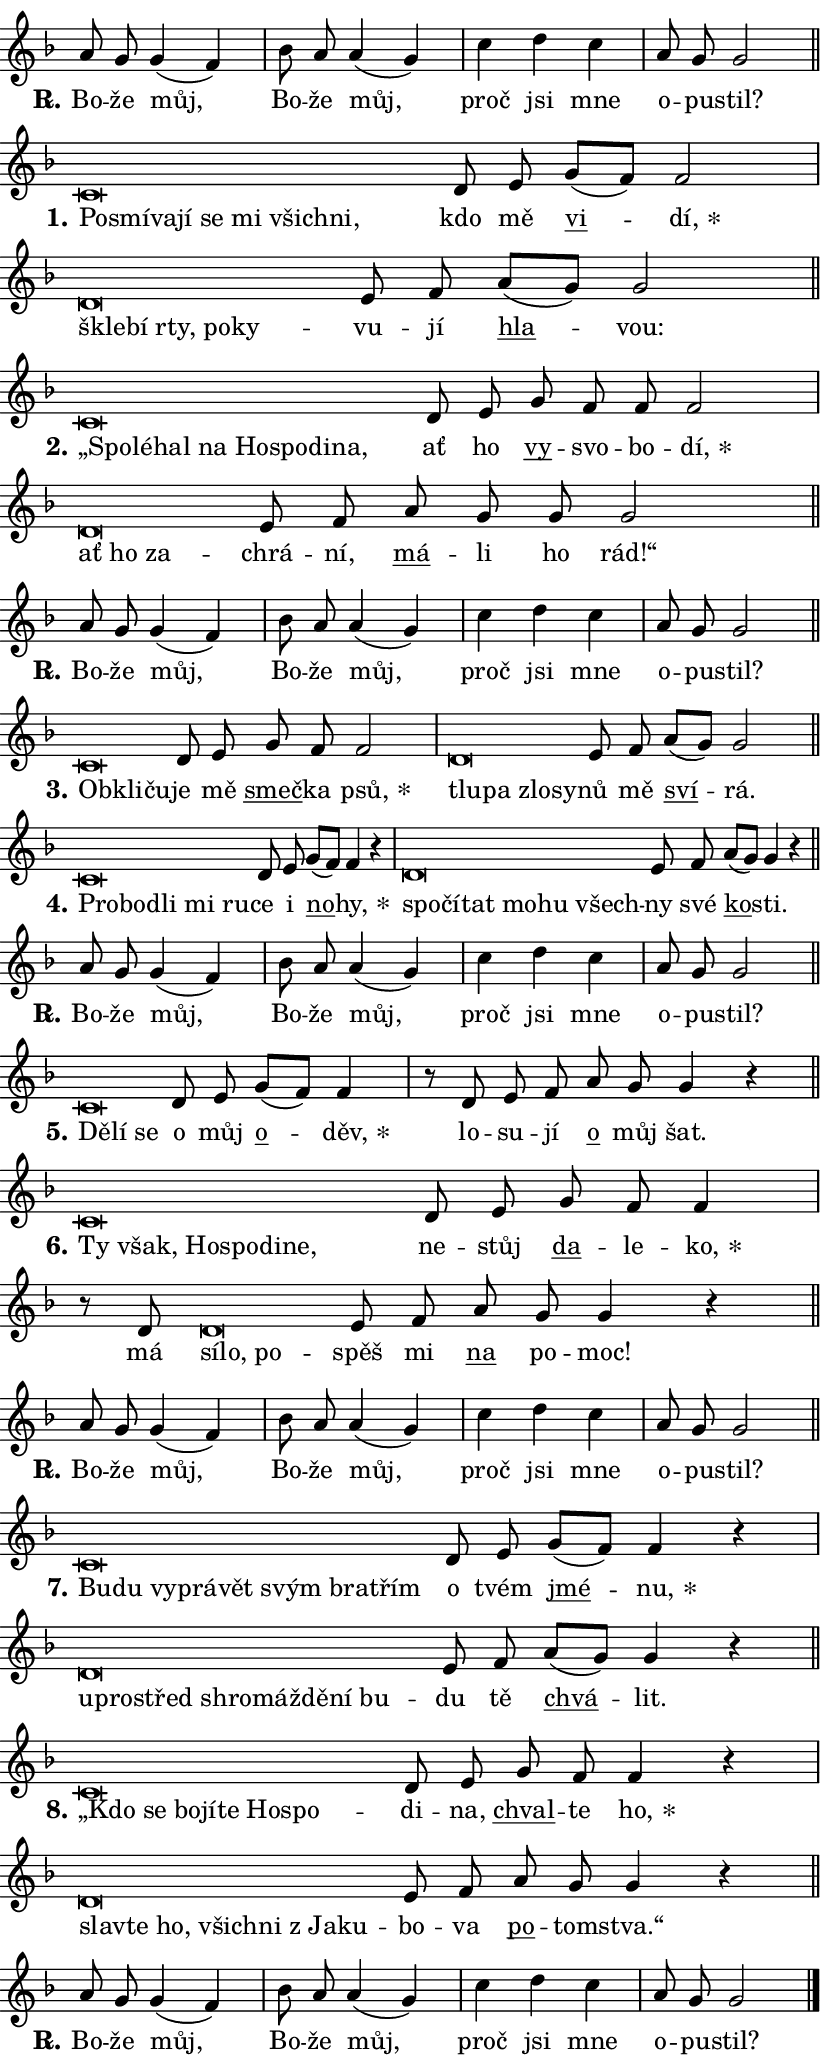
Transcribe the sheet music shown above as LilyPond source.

\version "2.24.0"
\header { tagline = "" }
\paper {
  indent = 0\cm
  top-margin = 0\cm
  right-margin = 0.13\cm % to fit lyric hyphens
  bottom-margin = 0\cm
  left-margin = 0\cm
  paper-width = 14\cm
  page-breaking = #ly:one-page-breaking
  system-system-spacing.basic-distance = #11
  score-system-spacing.basic-distance = #11
  ragged-last = ##f
}


%% Author: Thomas Morley
%% https://lists.gnu.org/archive/html/lilypond-user/2020-05/msg00002.html
#(define (line-position grob)
"Returns position of @var[grob} in current system:
   @code{'start}, if at first time-step
   @code{'end}, if at last time-step
   @code{'middle} otherwise
"
  (let* ((col (ly:item-get-column grob))
         (ln (ly:grob-object col 'left-neighbor))
         (rn (ly:grob-object col 'right-neighbor))
         (col-to-check-left (if (ly:grob? ln) ln col))
         (col-to-check-right (if (ly:grob? rn) rn col))
         (break-dir-left
           (and
             (ly:grob-property col-to-check-left 'non-musical #f)
             (ly:item-break-dir col-to-check-left)))
         (break-dir-right
           (and
             (ly:grob-property col-to-check-right 'non-musical #f)
             (ly:item-break-dir col-to-check-right))))
        (cond ((eqv? 1 break-dir-left) 'start)
              ((eqv? -1 break-dir-right) 'end)
              (else 'middle))))

#(define (tranparent-at-line-position vctor)
  (lambda (grob)
  "Relying on @code{line-position} select the relevant enry from @var{vctor}.
Used to determine transparency,"
    (case (line-position grob)
      ((end) (not (vector-ref vctor 0)))
      ((middle) (not (vector-ref vctor 1)))
      ((start) (not (vector-ref vctor 2))))))

noteHeadBreakVisibility =
#(define-music-function (break-visibility)(vector?)
"Makes @code{NoteHead}s transparent relying on @var{break-visibility}"
#{
  \override NoteHead.transparent =
    #(tranparent-at-line-position break-visibility)
#})

#(define delete-ledgers-for-transparent-note-heads
  (lambda (grob)
    "Reads whether a @code{NoteHead} is transparent.
If so this @code{NoteHead} is removed from @code{'note-heads} from
@var{grob}, which is supposed to be @code{LedgerLineSpanner}.
As a result ledgers are not printed for this @code{NoteHead}"
    (let* ((nhds-array (ly:grob-object grob 'note-heads))
           (nhds-list
             (if (ly:grob-array? nhds-array)
                 (ly:grob-array->list nhds-array)
                 '()))
           ;; Relies on the transparent-property being done before
           ;; Staff.LedgerLineSpanner.after-line-breaking is executed.
           ;; This is fragile ...
           (to-keep
             (remove
               (lambda (nhd)
                 (ly:grob-property nhd 'transparent #f))
               nhds-list)))
      ;; TODO find a better method to iterate over grob-arrays, similiar
      ;; to filter/remove etc for lists
      ;; For now rebuilt from scratch
      (set! (ly:grob-object grob 'note-heads)  '())
      (for-each
        (lambda (nhd)
          (ly:pointer-group-interface::add-grob grob 'note-heads nhd))
        to-keep))))

squashNotes = {
  \override NoteHead.X-extent = #'(-0.2 . 0.2)
  \override NoteHead.Y-extent = #'(-0.75 . 0)
  \override NoteHead.stencil =
    #(lambda (grob)
       (let ((pos (ly:grob-property grob 'staff-position)))
         (begin
           (if (< pos -7) (display "ERROR: Lower brevis then expected\n") (display ""))
           (if (<= pos -6) ly:text-interface::print ly:note-head::print))))
}
unSquashNotes = {
  \revert NoteHead.X-extent
  \revert NoteHead.Y-extent
  \revert NoteHead.stencil
}

hideNotes = \noteHeadBreakVisibility #begin-of-line-visible
unHideNotes = \noteHeadBreakVisibility #all-visible

% work-around for resetting accidentals
% https://lilypond.org/doc/v2.23/Documentation/notation/displaying-rhythms#unmetered-music
cadenzaMeasure = {
  \cadenzaOff
  \partial 1024 s1024
  \cadenzaOn
}

#(define-markup-command (accent layout props text) (markup?)
  "Underline accented syllable"
  (interpret-markup layout props
    #{\markup \override #'(offset . 4.3) \underline { #text }#}))

responsum = \markup \concat {
  "R" \hspace #-1.05 \path #0.1 #'((moveto 0 0.07) (lineto 0.9 0.8)) \hspace #0.05 "."
}

spaceSize = #0.6828661417322834 % exact space size for TeX Gyre Schola

\layout {
  \context {
    \Staff
    \remove "Time_signature_engraver"
    \override LedgerLineSpanner.after-line-breaking = #delete-ledgers-for-transparent-note-heads
  }
  \context {
    \Lyrics {
      \override LyricSpace.minimum-distance = \spaceSize
      \override LyricText.font-name = #"TeX Gyre Schola"
      \override LyricText.font-size = 1
      \override StanzaNumber.font-name = #"TeX Gyre Schola Bold"
      \override StanzaNumber.font-size = 1
    }
  }
  \context {
    \Score 
    \override NoteHead.text =
      #(lambda (grob) 
        (let ((pos (ly:grob-property grob 'staff-position)))
          #{\markup {
            \combine
              \halign #-0.55 \raise #(if (= pos -6) 0 0.5) \override #'(thickness . 2) \draw-line #'(3.2 . 0)
              \musicglyph "noteheads.sM1"
          }#}))
  }
}

% magnetic-lyrics.ily
%
%   written by
%     Jean Abou Samra <jean@abou-samra.fr>
%     Werner Lemberg <wl@gnu.org>
%
%   adapted by
%     Jiri Hon <jiri.hon@gmail.com>
%
% Version 2022-Apr-15

% https://www.mail-archive.com/lilypond-user@gnu.org/msg149350.html

#(define (Left_hyphen_pointer_engraver context)
   "Collect syllable-hyphen-syllable occurrences in lyrics and store
them in properties.  This engraver only looks to the left.  For
example, if the lyrics input is @code{foo -- bar}, it does the
following.

@itemize @bullet
@item
Set the @code{text} property of the @code{LyricHyphen} grob between
@q{foo} and @q{bar} to @code{foo}.

@item
Set the @code{left-hyphen} property of the @code{LyricText} grob with
text @q{foo} to the @code{LyricHyphen} grob between @q{foo} and
@q{bar}.
@end itemize

Use this auxiliary engraver in combination with the
@code{lyric-@/text::@/apply-@/magnetic-@/offset!} hook."
   (let ((hyphen #f)
         (text #f))
     (make-engraver
      (acknowledgers
       ((lyric-syllable-interface engraver grob source-engraver)
        (set! text grob)))
      (end-acknowledgers
       ((lyric-hyphen-interface engraver grob source-engraver)
        ;(when (not (grob::has-interface grob 'lyric-space-interface))
          (set! hyphen grob)));)
      ((stop-translation-timestep engraver)
       (when (and text hyphen)
         (ly:grob-set-object! text 'left-hyphen hyphen))
       (set! text #f)
       (set! hyphen #f)))))

#(define (lyric-text::apply-magnetic-offset! grob)
   "If the space between two syllables is less than the value in
property @code{LyricText@/.details@/.squash-threshold}, move the right
syllable to the left so that it gets concatenated with the left
syllable.

Use this function as a hook for
@code{LyricText@/.after-@/line-@/breaking} if the
@code{Left_@/hyphen_@/pointer_@/engraver} is active."
   (let ((hyphen (ly:grob-object grob 'left-hyphen #f)))
     (when hyphen
       (let ((left-text (ly:spanner-bound hyphen LEFT)))
         (when (grob::has-interface left-text 'lyric-syllable-interface)
           (let* ((common (ly:grob-common-refpoint grob left-text X))
                  (this-x-ext (ly:grob-extent grob common X))
                  (left-x-ext
                   (begin
                     ;; Trigger magnetism for left-text.
                     (ly:grob-property left-text 'after-line-breaking)
                     (ly:grob-extent left-text common X)))
                  ;; `delta` is the gap width between two syllables.
                  (delta (- (interval-start this-x-ext)
                            (interval-end left-x-ext)))
                  (details (ly:grob-property grob 'details))
                  (threshold (assoc-get 'squash-threshold details 0.2)))
             (when (< delta threshold)
               (let* (;; We have to manipulate the input text so that
                      ;; ligatures crossing syllable boundaries are not
                      ;; disabled.  For languages based on the Latin
                      ;; script this is essentially a beautification.
                      ;; However, for non-Western scripts it can be a
                      ;; necessity.
                      (lt (ly:grob-property left-text 'text))
                      (rt (ly:grob-property grob 'text))
                      (is-space (grob::has-interface hyphen 'lyric-space-interface))
                      (space (if is-space " " ""))
                      (extra-delta (if is-space spaceSize 0))
                      ;; Append new syllable.
                      (ltrt-space (if (and (string? lt) (string? rt))
                                (string-append lt space rt)
                                (make-concat-markup (list lt space rt))))
                      ;; Right-align `ltrt` to the right side.
                      (ltrt-space-markup (grob-interpret-markup
                               grob
                               (make-translate-markup
                                (cons (interval-length this-x-ext) 0)
                                (make-right-align-markup ltrt-space)))))
                 (begin
                   ;; Don't print `left-text`.
                   (ly:grob-set-property! left-text 'stencil #f)
                   ;; Set text and stencil (which holds all collected
                   ;; syllables so far) and shift it to the left.
                   (ly:grob-set-property! grob 'text ltrt-space)
                   (ly:grob-set-property! grob 'stencil ltrt-space-markup)
                   (ly:grob-translate-axis! grob (- (- delta extra-delta)) X))))))))))


#(define (lyric-hyphen::displace-bounds-first grob)
   ;; Make very sure this callback isn't triggered too early.
   (let ((left (ly:spanner-bound grob LEFT))
         (right (ly:spanner-bound grob RIGHT)))
     (ly:grob-property left 'after-line-breaking)
     (ly:grob-property right 'after-line-breaking)
     (ly:lyric-hyphen::print grob)))

squashThreshold = #0.4

\layout {
  \context {
    \Lyrics
    \consists #Left_hyphen_pointer_engraver
    \override LyricText.after-line-breaking =
      #lyric-text::apply-magnetic-offset!
    \override LyricHyphen.stencil = #lyric-hyphen::displace-bounds-first
    \override LyricText.details.squash-threshold = \squashThreshold
    \override LyricHyphen.minimum-distance = 0
    \override LyricHyphen.minimum-length = \squashThreshold
  }
}

squashText = \override LyricText.details.squash-threshold = 9999
unSquashText = \override LyricText.details.squash-threshold = \squashThreshold

leftText = \override LyricText.self-alignment-X = #LEFT
unLeftText = \revert LyricText.self-alignment-X

starOffset = #(lambda (grob) 
                (let ((x_offset (ly:self-alignment-interface::aligned-on-x-parent grob)))
                  (if (= x_offset 0) 0 (+ x_offset 1.2))))

star = #(define-music-function (syllable)(string?)
"Append star separator at the end of a syllable"
#{
  \once \override LyricText.X-offset = #starOffset
  \lyricmode { \markup {
    #syllable
    \override #'((font-name . "TeX Gyre Schola Bold")) \hspace #0.2 \lower #0.65 \larger "*"
  } }
#})

starAccent = #(define-music-function (syllable)(string?)
"Append star separator at the end of a syllable and make accent"
#{
  \once \override LyricText.X-offset = #starOffset
  \lyricmode { \markup {
    \accent #syllable
    \override #'((font-name . "TeX Gyre Schola Bold")) \hspace #0.2 \lower #0.65 \larger "*"
  } }
#})

breath = #(define-music-function (syllable)(string?)
"Append breathing indicator at the end of a syllable"
#{
  \lyricmode { \markup { #syllable "+" } }
#})

optionalBreath = #(define-music-function (syllable)(string?)
"Append optional breathing indicator at the end of a syllable"
#{
  \lyricmode { \markup { #syllable "(+)" } }
#})


\score {
    <<
        \new Voice = "melody" { \cadenzaOn \key f \major \relative { a'8 g g4( f) \cadenzaMeasure \bar "|" bes8 a a4( g) \cadenzaMeasure \bar "|" c d c \cadenzaMeasure \bar "|" a8 g g2 \cadenzaMeasure \bar "||" \break } }
        \new Lyrics \lyricsto "melody" { \lyricmode { \set stanza = \responsum
Bo -- že můj, Bo -- že můj, proč jsi mne o -- pu -- stil? } }
    >>
    \layout {}
}

\score {
    <<
        \new Voice = "melody" { \cadenzaOn \key f \major \relative { \squashNotes c'\breve*1/16 \hideNotes \breve*1/16 \bar "" \breve*1/16 \bar "" \breve*1/16 \bar "" \breve*1/16 \bar "" \breve*1/16 \bar "" \breve*1/16 \breve*1/16 \bar "" \unHideNotes \unSquashNotes d8 e \bar "" g[( f)] f2 \cadenzaMeasure \bar "|" \squashNotes d\breve*1/16 \hideNotes \breve*1/16 \bar "" \breve*1/16 \bar "" \breve*1/16 \breve*1/16 \bar "" \unHideNotes \unSquashNotes e8 f \bar "" a[( g)] g2 \cadenzaMeasure \bar "||" \break } }
        \new Lyrics \lyricsto "melody" { \lyricmode { \set stanza = "1."
\leftText Po -- \squashText smí -- va -- jí se mi všich -- ni, \unLeftText \unSquashText kdo mě \markup \accent vi -- \star dí, \leftText škle -- \squashText bí rty, po -- ky -- \unLeftText \unSquashText vu -- jí \markup \accent hla -- vou: } }
    >>
    \layout {}
}

\score {
    <<
        \new Voice = "melody" { \cadenzaOn \key f \major \relative { \squashNotes c'\breve*1/16 \hideNotes \breve*1/16 \bar "" \breve*1/16 \bar "" \breve*1/16 \bar "" \breve*1/16 \bar "" \breve*1/16 \bar "" \breve*1/16 \breve*1/16 \bar "" \unHideNotes \unSquashNotes d8 e \bar "" g f f f2 \cadenzaMeasure \bar "|" \squashNotes d\breve*1/16 \hideNotes \breve*1/16 \breve*1/16 \bar "" \unHideNotes \unSquashNotes e8 f \bar "" a g g g2 \cadenzaMeasure \bar "||" \break } }
        \new Lyrics \lyricsto "melody" { \lyricmode { \set stanza = "2."
\leftText „Spo -- \squashText lé -- hal na Ho -- spo -- di -- na, \unLeftText \unSquashText ať ho \markup \accent vy -- svo -- bo -- \star dí, \leftText ať \squashText ho za -- \unLeftText \unSquashText chrá -- ní, \markup \accent má -- li ho rád!“ } }
    >>
    \layout {}
}

\score {
    <<
        \new Voice = "melody" { \cadenzaOn \key f \major \relative { a'8 g g4( f) \cadenzaMeasure \bar "|" bes8 a a4( g) \cadenzaMeasure \bar "|" c d c \cadenzaMeasure \bar "|" a8 g g2 \cadenzaMeasure \bar "||" \break } }
        \new Lyrics \lyricsto "melody" { \lyricmode { \set stanza = \responsum
Bo -- že můj, Bo -- že můj, proč jsi mne o -- pu -- stil? } }
    >>
    \layout {}
}

\score {
    <<
        \new Voice = "melody" { \cadenzaOn \key f \major \relative { \squashNotes c'\breve*1/16 \hideNotes \breve*1/16 \breve*1/16 \bar "" \unHideNotes \unSquashNotes d8 e \bar "" g f f2 \cadenzaMeasure \bar "|" \squashNotes d\breve*1/16 \hideNotes \breve*1/16 \bar "" \breve*1/16 \breve*1/16 \bar "" \unHideNotes \unSquashNotes e8 f \bar "" a[( g)] g2 \cadenzaMeasure \bar "||" \break } }
        \new Lyrics \lyricsto "melody" { \lyricmode { \set stanza = "3."
\leftText Ob -- \squashText kli -- ču -- \unLeftText \unSquashText je mě \markup \accent smeč -- ka \star psů, \leftText tlu -- \squashText pa zlo -- sy -- \unLeftText \unSquashText nů mě \markup \accent sví -- rá. } }
    >>
    \layout {}
}

\score {
    <<
        \new Voice = "melody" { \cadenzaOn \key f \major \relative { \squashNotes c'\breve*1/16 \hideNotes \breve*1/16 \bar "" \breve*1/16 \bar "" \breve*1/16 \breve*1/16 \bar "" \unHideNotes \unSquashNotes d8 e \bar "" g[( f)] f4 r \cadenzaMeasure \bar "|" \squashNotes d\breve*1/16 \hideNotes \breve*1/16 \bar "" \breve*1/16 \bar "" \breve*1/16 \bar "" \breve*1/16 \breve*1/16 \bar "" \unHideNotes \unSquashNotes e8 f \bar "" a[( g)] g4 r \cadenzaMeasure \bar "||" \break } }
        \new Lyrics \lyricsto "melody" { \lyricmode { \set stanza = "4."
\leftText Pro -- \squashText bo -- dli mi ru -- \unLeftText \unSquashText ce i \markup \accent no -- \star hy, \leftText spo -- \squashText čí -- tat mo -- hu všech -- \unLeftText \unSquashText ny své \markup \accent ko -- sti. } }
    >>
    \layout {}
}

\score {
    <<
        \new Voice = "melody" { \cadenzaOn \key f \major \relative { a'8 g g4( f) \cadenzaMeasure \bar "|" bes8 a a4( g) \cadenzaMeasure \bar "|" c d c \cadenzaMeasure \bar "|" a8 g g2 \cadenzaMeasure \bar "||" \break } }
        \new Lyrics \lyricsto "melody" { \lyricmode { \set stanza = \responsum
Bo -- že můj, Bo -- že můj, proč jsi mne o -- pu -- stil? } }
    >>
    \layout {}
}

\score {
    <<
        \new Voice = "melody" { \cadenzaOn \key f \major \relative { \squashNotes c'\breve*1/16 \hideNotes \breve*1/16 \breve*1/16 \bar "" \unHideNotes \unSquashNotes d8 e \bar "" g[( f)] f4 \cadenzaMeasure \bar "|" r8 d e f \bar "" a g g4 r \cadenzaMeasure \bar "||" \break } }
        \new Lyrics \lyricsto "melody" { \lyricmode { \set stanza = "5."
\leftText Dě -- \squashText lí se \unLeftText \unSquashText o můj \markup \accent o -- \star děv, lo -- su -- jí \markup \accent o můj šat. } }
    >>
    \layout {}
}

\score {
    <<
        \new Voice = "melody" { \cadenzaOn \key f \major \relative { \squashNotes c'\breve*1/16 \hideNotes \breve*1/16 \bar "" \breve*1/16 \bar "" \breve*1/16 \bar "" \breve*1/16 \breve*1/16 \bar "" \unHideNotes \unSquashNotes d8 e \bar "" g f f4 \cadenzaMeasure \bar "|" r8 d \squashNotes d\breve*1/16 \hideNotes \breve*1/16 \breve*1/16 \bar "" \unHideNotes \unSquashNotes e8 f \bar "" a g g4 r \cadenzaMeasure \bar "||" \break } }
        \new Lyrics \lyricsto "melody" { \lyricmode { \set stanza = "6."
\leftText Ty \squashText však, Ho -- spo -- di -- ne, \unLeftText \unSquashText ne -- stůj \markup \accent da -- le -- \star ko, má \leftText sí -- \squashText lo, po -- \unLeftText \unSquashText spěš mi \markup \accent na po -- moc! } }
    >>
    \layout {}
}

\score {
    <<
        \new Voice = "melody" { \cadenzaOn \key f \major \relative { a'8 g g4( f) \cadenzaMeasure \bar "|" bes8 a a4( g) \cadenzaMeasure \bar "|" c d c \cadenzaMeasure \bar "|" a8 g g2 \cadenzaMeasure \bar "||" \break } }
        \new Lyrics \lyricsto "melody" { \lyricmode { \set stanza = \responsum
Bo -- že můj, Bo -- že můj, proč jsi mne o -- pu -- stil? } }
    >>
    \layout {}
}

\score {
    <<
        \new Voice = "melody" { \cadenzaOn \key f \major \relative { \squashNotes c'\breve*1/16 \hideNotes \breve*1/16 \bar "" \breve*1/16 \bar "" \breve*1/16 \bar "" \breve*1/16 \bar "" \breve*1/16 \bar "" \breve*1/16 \breve*1/16 \bar "" \unHideNotes \unSquashNotes d8 e \bar "" g[( f)] f4 r \cadenzaMeasure \bar "|" \squashNotes d\breve*1/16 \hideNotes \breve*1/16 \bar "" \breve*1/16 \bar "" \breve*1/16 \bar "" \breve*1/16 \bar "" \breve*1/16 \bar "" \breve*1/16 \breve*1/16 \bar "" \unHideNotes \unSquashNotes e8 f \bar "" a[( g)] g4 r \cadenzaMeasure \bar "||" \break } }
        \new Lyrics \lyricsto "melody" { \lyricmode { \set stanza = "7."
\leftText Bu -- \squashText du vy -- prá -- vět svým bra -- třím \unLeftText \unSquashText o tvém \markup \accent jmé -- \star nu, \leftText u -- \squashText pro -- střed shro -- máž -- dě -- ní bu -- \unLeftText \unSquashText du tě \markup \accent chvá -- lit. } }
    >>
    \layout {}
}

\score {
    <<
        \new Voice = "melody" { \cadenzaOn \key f \major \relative { \squashNotes c'\breve*1/16 \hideNotes \breve*1/16 \bar "" \breve*1/16 \bar "" \breve*1/16 \bar "" \breve*1/16 \bar "" \breve*1/16 \breve*1/16 \bar "" \unHideNotes \unSquashNotes d8 e \bar "" g f f4 r \cadenzaMeasure \bar "|" \squashNotes d\breve*1/16 \hideNotes \breve*1/16 \bar "" \breve*1/16 \bar "" \breve*1/16 \bar "" \breve*1/16 \bar "" \breve*1/16 \breve*1/16 \bar "" \unHideNotes \unSquashNotes e8 f \bar "" a g g4 r \cadenzaMeasure \bar "||" \break } }
        \new Lyrics \lyricsto "melody" { \lyricmode { \set stanza = "8."
\leftText „Kdo \squashText se bo -- jí -- te Ho -- spo -- \unLeftText \unSquashText di -- na, \markup \accent chval -- te \star ho, \leftText sla -- \squashText vte ho, všich -- ni "z Ja" -- ku -- \unLeftText \unSquashText bo -- va \markup \accent po -- tom -- stva.“ } }
    >>
    \layout {}
}

\score {
    <<
        \new Voice = "melody" { \cadenzaOn \key f \major \relative { a'8 g g4( f) \cadenzaMeasure \bar "|" bes8 a a4( g) \cadenzaMeasure \bar "|" c d c \cadenzaMeasure \bar "|" a8 g g2 \cadenzaMeasure \bar "||" \break } \bar "|." }
        \new Lyrics \lyricsto "melody" { \lyricmode { \set stanza = \responsum
Bo -- že můj, Bo -- že můj, proč jsi mne o -- pu -- stil? } }
    >>
    \layout {}
}
